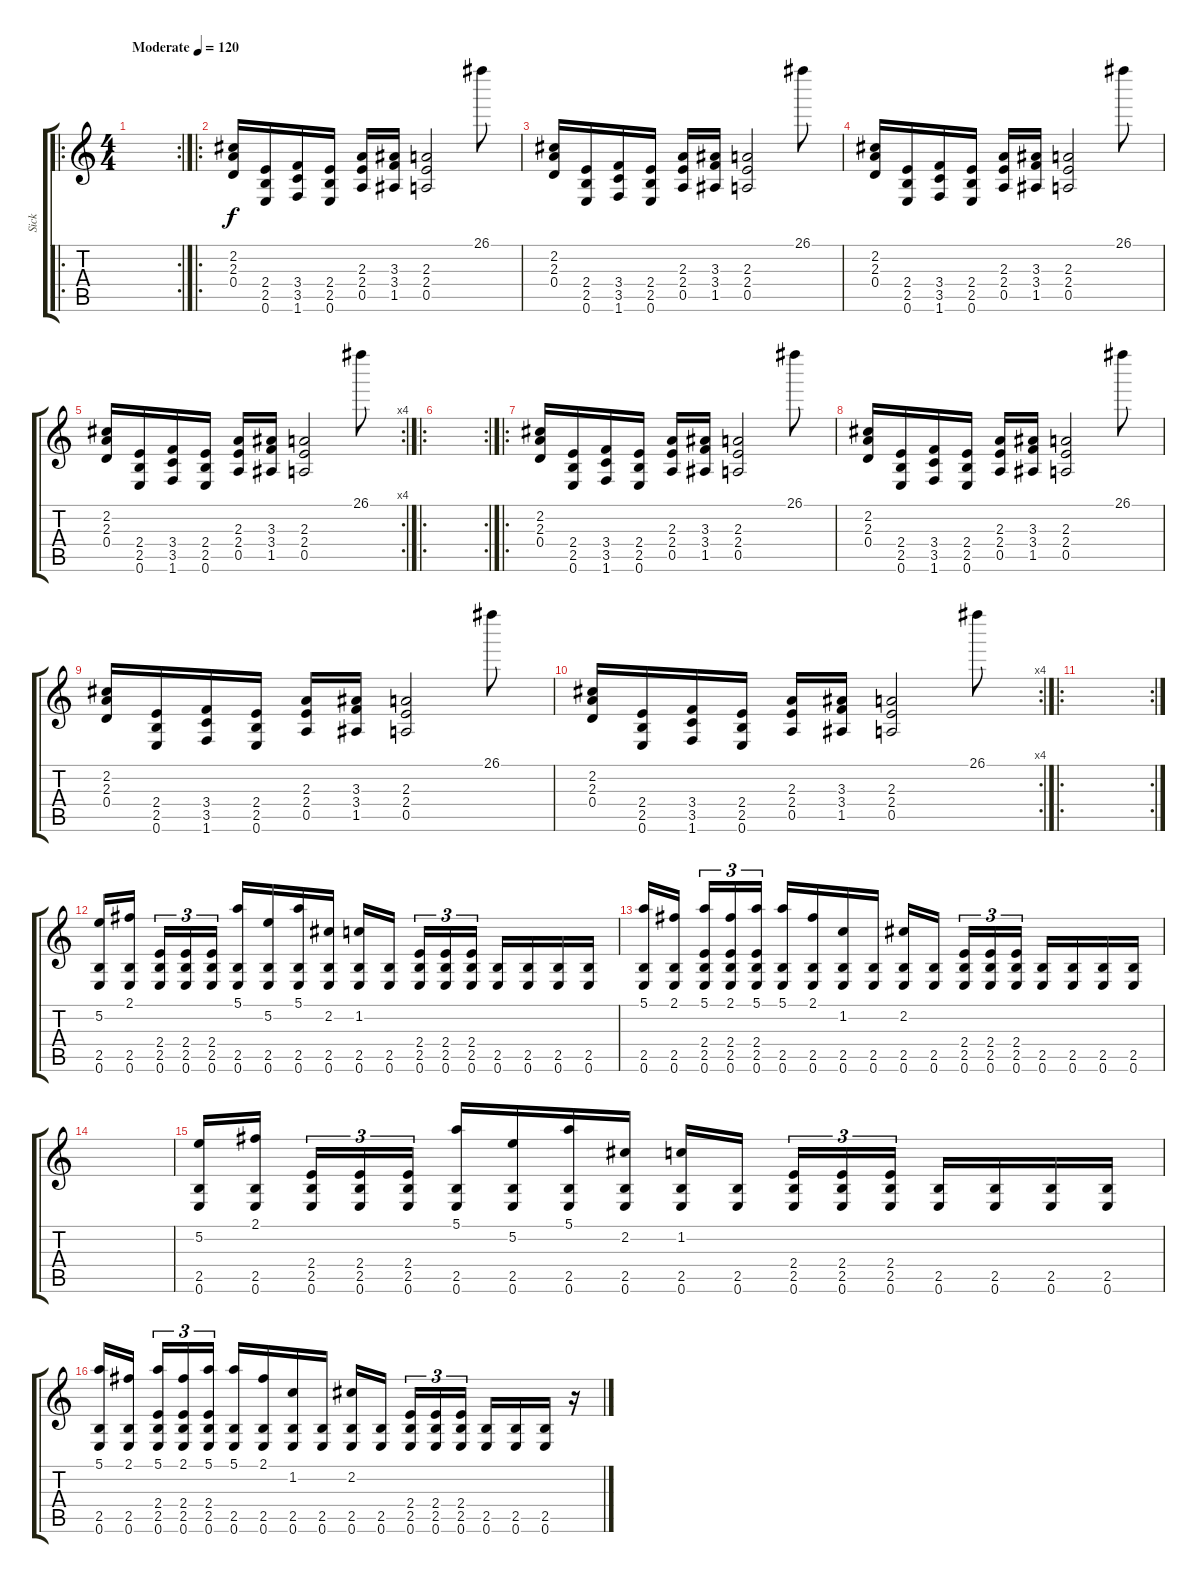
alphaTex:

\track ("Sick" "Sick") {instrument distortionguitar}
\staff {score tabs}
\tuning (E4 B3 G3 D3 A2 E2) {hide}
\ro
\rc 2
\ts (4 4)
\tempo (120 "Moderate")
\clef g2
\ks c
|
\ro
(2.2 2.3 0.4).16 (2.4 2.5 0.6).16 (3.4 3.5 1.6).16 (2.4 2.5 0.6).16 (2.3 2.4 0.5).16 (3.3 3.4 1.5).16 (2.3 2.4 0.5).2 26.1.8 |
(2.2 2.3 0.4).16 (2.4 2.5 0.6).16 (3.4 3.5 1.6).16 (2.4 2.5 0.6).16 (2.3 2.4 0.5).16 (3.3 3.4 1.5).16 (2.3 2.4 0.5).2 26.1.8 |
(2.2 2.3 0.4).16 (2.4 2.5 0.6).16 (3.4 3.5 1.6).16 (2.4 2.5 0.6).16 (2.3 2.4 0.5).16 (3.3 3.4 1.5).16 (2.3 2.4 0.5).2 26.1.8 |
\rc 4
(2.2 2.3 0.4).16 (2.4 2.5 0.6).16 (3.4 3.5 1.6).16 (2.4 2.5 0.6).16 (2.3 2.4 0.5).16 (3.3 3.4 1.5).16 (2.3 2.4 0.5).2 26.1.8 |
\ro
\rc 2
|
\ro
(2.2 2.3 0.4).16 (2.4 2.5 0.6).16 (3.4 3.5 1.6).16 (2.4 2.5 0.6).16 (2.3 2.4 0.5).16 (3.3 3.4 1.5).16 (2.3 2.4 0.5).2 26.1.8 |
(2.2 2.3 0.4).16 (2.4 2.5 0.6).16 (3.4 3.5 1.6).16 (2.4 2.5 0.6).16 (2.3 2.4 0.5).16 (3.3 3.4 1.5).16 (2.3 2.4 0.5).2 26.1.8 |
(2.2 2.3 0.4).16 (2.4 2.5 0.6).16 (3.4 3.5 1.6).16 (2.4 2.5 0.6).16 (2.3 2.4 0.5).16 (3.3 3.4 1.5).16 (2.3 2.4 0.5).2 26.1.8 |
\rc 4
(2.2 2.3 0.4).16 (2.4 2.5 0.6).16 (3.4 3.5 1.6).16 (2.4 2.5 0.6).16 (2.3 2.4 0.5).16 (3.3 3.4 1.5).16 (2.3 2.4 0.5).2 26.1.8 |
\ro
\rc 2
|
(5.2 2.5 0.6).16{instrument electricguitarmuted} (2.1 2.5 0.6).16{beam splitsecondary} (2.4 2.5 0.6).16{tu (3 2)} (2.4 2.5 0.6).16{tu (3 2)} (2.4 2.5 0.6).16{tu (3 2)} (5.1 2.5 0.6).16 (5.2 2.5 0.6).16 (5.1 2.5 0.6).16 (2.2 2.5 0.6).16 (1.2 2.5 0.6).16 (2.5 0.6).16{beam splitsecondary} (2.4 2.5 0.6).16{tu (3 2)} (2.4 2.5 0.6).16{tu (3 2)} (2.4 2.5 0.6).16{tu (3 2)} (2.5 0.6).16 (2.5 0.6).16 (2.5 0.6).16 (2.5 0.6).16 |
(5.1 2.5 0.6).16 (2.1 2.5 0.6).16{beam splitsecondary} (5.1 2.4 2.5 0.6).16{tu (3 2)} (2.1 2.4 2.5 0.6).16{tu (3 2)} (5.1 2.4 2.5 0.6).16{tu (3 2)} (5.1 2.5 0.6).16 (2.1 2.5 0.6).16 (1.2 2.5 0.6).16 (2.5 0.6).16 (2.2 2.5 0.6).16 (2.5 0.6).16{beam splitsecondary} (2.4 2.5 0.6).16{tu (3 2)} (2.4 2.5 0.6).16{tu (3 2)} (2.4 2.5 0.6).16{tu (3 2)} (2.5 0.6).16 (2.5 0.6).16 (2.5 0.6).16 (2.5 0.6).16 |
|
(5.2 2.5 0.6).16{instrument electricguitarmuted} (2.1 2.5 0.6).16{beam splitsecondary} (2.4 2.5 0.6).16{tu (3 2)} (2.4 2.5 0.6).16{tu (3 2)} (2.4 2.5 0.6).16{tu (3 2)} (5.1 2.5 0.6).16 (5.2 2.5 0.6).16 (5.1 2.5 0.6).16 (2.2 2.5 0.6).16 (1.2 2.5 0.6).16 (2.5 0.6).16{beam splitsecondary} (2.4 2.5 0.6).16{tu (3 2)} (2.4 2.5 0.6).16{tu (3 2)} (2.4 2.5 0.6).16{tu (3 2)} (2.5 0.6).16 (2.5 0.6).16 (2.5 0.6).16 (2.5 0.6).16 |
(5.1 2.5 0.6).16 (2.1 2.5 0.6).16{beam splitsecondary} (5.1 2.4 2.5 0.6).16{tu (3 2)} (2.1 2.4 2.5 0.6).16{tu (3 2)} (5.1 2.4 2.5 0.6).16{tu (3 2)} (5.1 2.5 0.6).16 (2.1 2.5 0.6).16 (1.2 2.5 0.6).16 (2.5 0.6).16 (2.2 2.5 0.6).16 (2.5 0.6).16{beam splitsecondary} (2.4 2.5 0.6).16{tu (3 2)} (2.4 2.5 0.6).16{tu (3 2)} (2.4 2.5 0.6).16{tu (3 2)} (2.5 0.6).16 (2.5 0.6).16 (2.5 0.6).16 r.16
